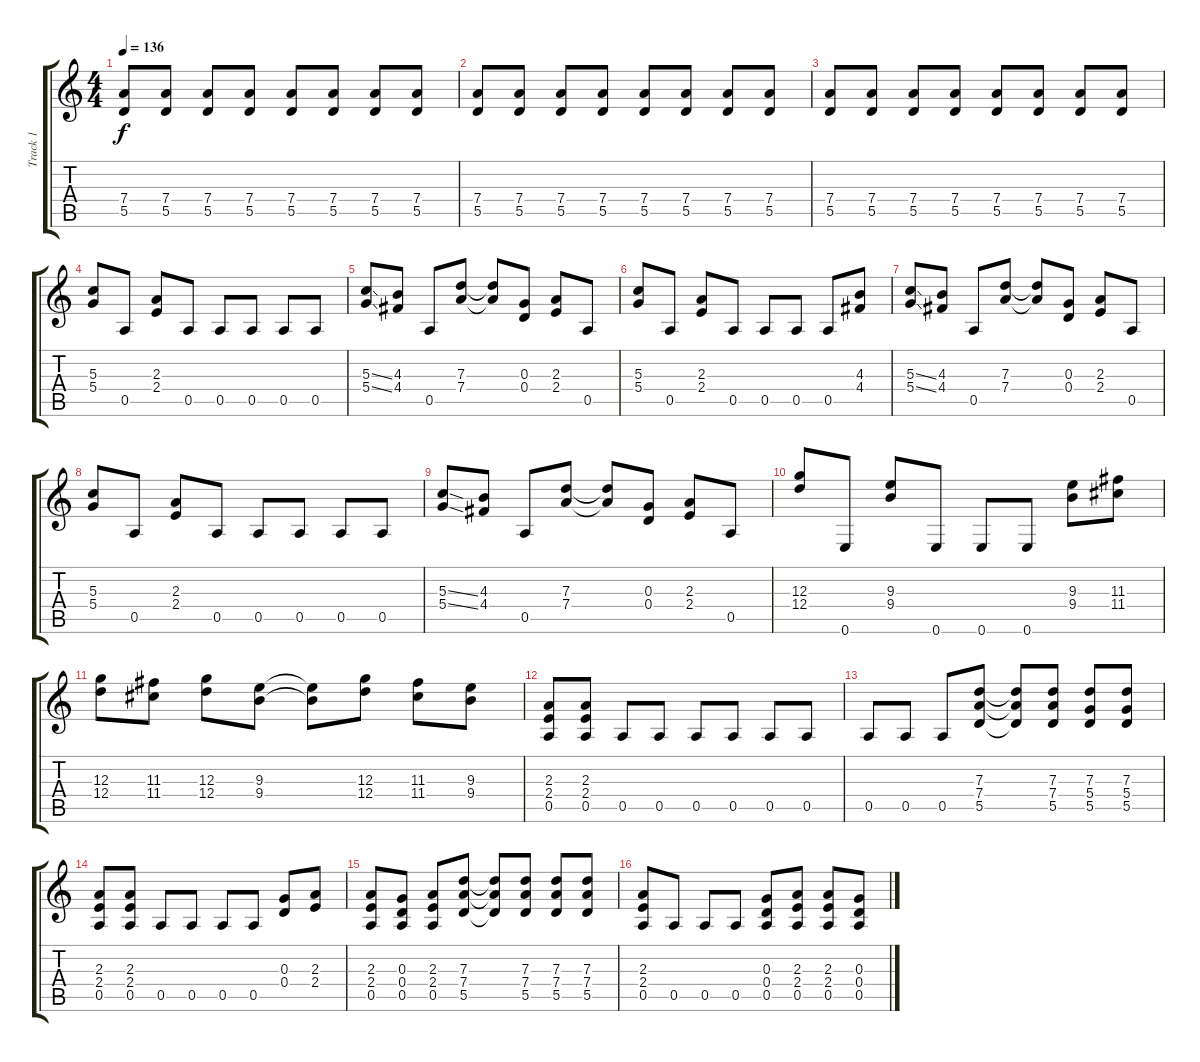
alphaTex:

\track ("Track 1" "Track 1") {instrument distortionguitar}
\staff {score tabs}
\tuning (E4 B3 G3 D3 A2 E2) {hide}
\ts (4 4)
\tempo 136
\clef g2
\ks c
(7.4 5.5).8{dy f} (7.4 5.5).8 (7.4 5.5).8 (7.4 5.5).8 (7.4 5.5).8 (7.4 5.5).8 (7.4 5.5).8 (7.4 5.5).8 |
(7.4 5.5).8 (7.4 5.5).8 (7.4 5.5).8 (7.4 5.5).8 (7.4 5.5).8 (7.4 5.5).8 (7.4 5.5).8 (7.4 5.5).8 |
(7.4 5.5).8 (7.4 5.5).8 (7.4 5.5).8 (7.4 5.5).8 (7.4 5.5).8 (7.4 5.5).8 (7.4 5.5).8 (7.4 5.5).8 |
(5.3 5.4).8 0.5.8 (2.3 2.4).8 0.5.8 0.5.8 0.5.8 0.5.8 0.5.8 |
(5.3{ss} 5.4{ss}).8 (4.3 4.4).8 0.5.8 (7.3 7.4).8 (7.3{t} 7.4{t}).8 (0.3 0.4).8 (2.3 2.4).8 0.5.8 |
(5.3 5.4).8 0.5.8 (2.3 2.4).8 0.5.8 0.5.8 0.5.8 0.5.8 (4.3 4.4).8 |
(5.3{ss} 5.4{ss}).8 (4.3 4.4).8 0.5.8 (7.3 7.4).8 (7.3{t} 7.4{t}).8 (0.3 0.4).8 (2.3 2.4).8 0.5.8 |
(5.3 5.4).8 0.5.8 (2.3 2.4).8 0.5.8 0.5.8 0.5.8 0.5.8 0.5.8 |
(5.3{ss} 5.4{ss}).8 (4.3 4.4).8 0.5.8 (7.3 7.4).8 (7.3{t} 7.4{t}).8 (0.3 0.4).8 (2.3 2.4).8 0.5.8 |
(12.3 12.4).8 0.6.8 (9.3 9.4).8 0.6.8 0.6.8 0.6.8 (9.3 9.4).8 (11.3 11.4).8 |
(12.3 12.4).8 (11.3 11.4).8 (12.3 12.4).8 (9.3 9.4).8 (9.3{t} 9.4{t}).8 (12.3 12.4).8 (11.3 11.4).8 (9.3 9.4).8 |
(2.3 2.4 0.5).8 (2.3 2.4 0.5).8 0.5.8 0.5.8 0.5.8 0.5.8 0.5.8 0.5.8 |
0.5.8 0.5.8 0.5.8 (7.3 7.4 5.5).8 (7.3{t} 7.4{t} 5.5{t}).8 (7.3 7.4 5.5).8 (7.3 5.4 5.5).8 (7.3 5.4 5.5).8 |
(2.3 2.4 0.5).8 (2.3 2.4 0.5).8 0.5.8 0.5.8 0.5.8 0.5.8 (0.3 0.4).8 (2.3 2.4).8 |
(2.3 2.4 0.5).8 (0.3 0.4 0.5).8 (2.3 2.4 0.5).8 (7.3 7.4 5.5).8 (7.3{t} 7.4{t} 5.5{t}).8 (7.3 7.4 5.5).8 (7.3 7.4 5.5).8 (7.3 7.4 5.5).8 |
(2.3 2.4 0.5).8 0.5.8 0.5.8 0.5.8 (0.3 0.4 0.5).8 (2.3 2.4 0.5).8 (2.3 2.4 0.5).8 (0.3 0.4 0.5).8
